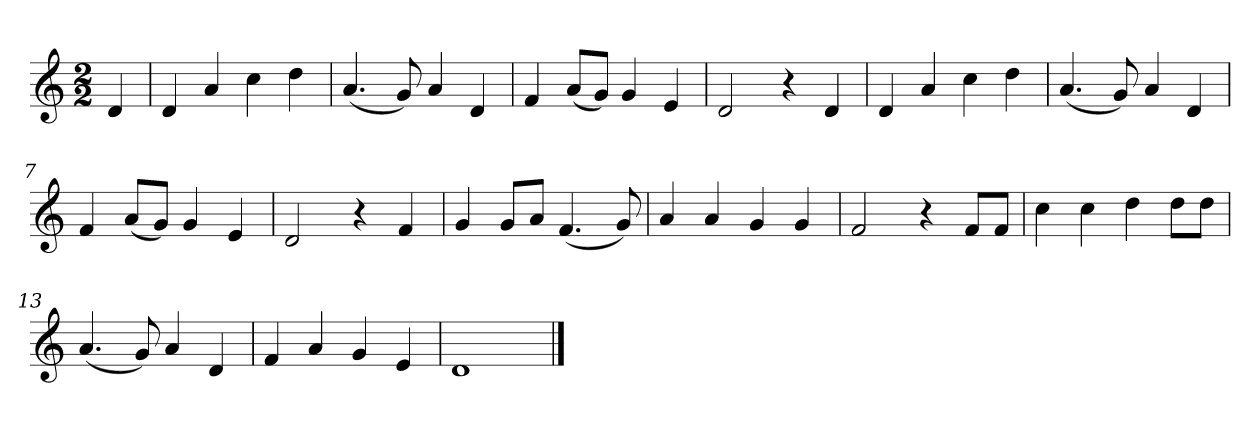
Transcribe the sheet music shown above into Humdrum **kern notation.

**kern
*part1
*staff1
*k[]
*M2/2
*MM120
=
4d
=1
4d
4a
4cc
4dd
=2
(4.a
8g)
4a
4d
=3
4f
(8aL
8gJ)
4g
4e
=4
2d
4r
4d
=5
4d
4a
4cc
4dd
=6
(4.a
8g)
4a
4d
=7
4f
(8aL
8gJ)
4g
4e
=8
2d
4r
4f
=9
4g
8gL
8aJ
(4.f
8g)
=10
4a
4a
4g
4g
=11
2f
4r
8fL
8fJ
=12
4cc
4cc
4dd
8ddL
8ddJ
=13
(4.a
8g)
4a
4d
=14
4f
4a
4g
4e
=15
1d
==
*-
